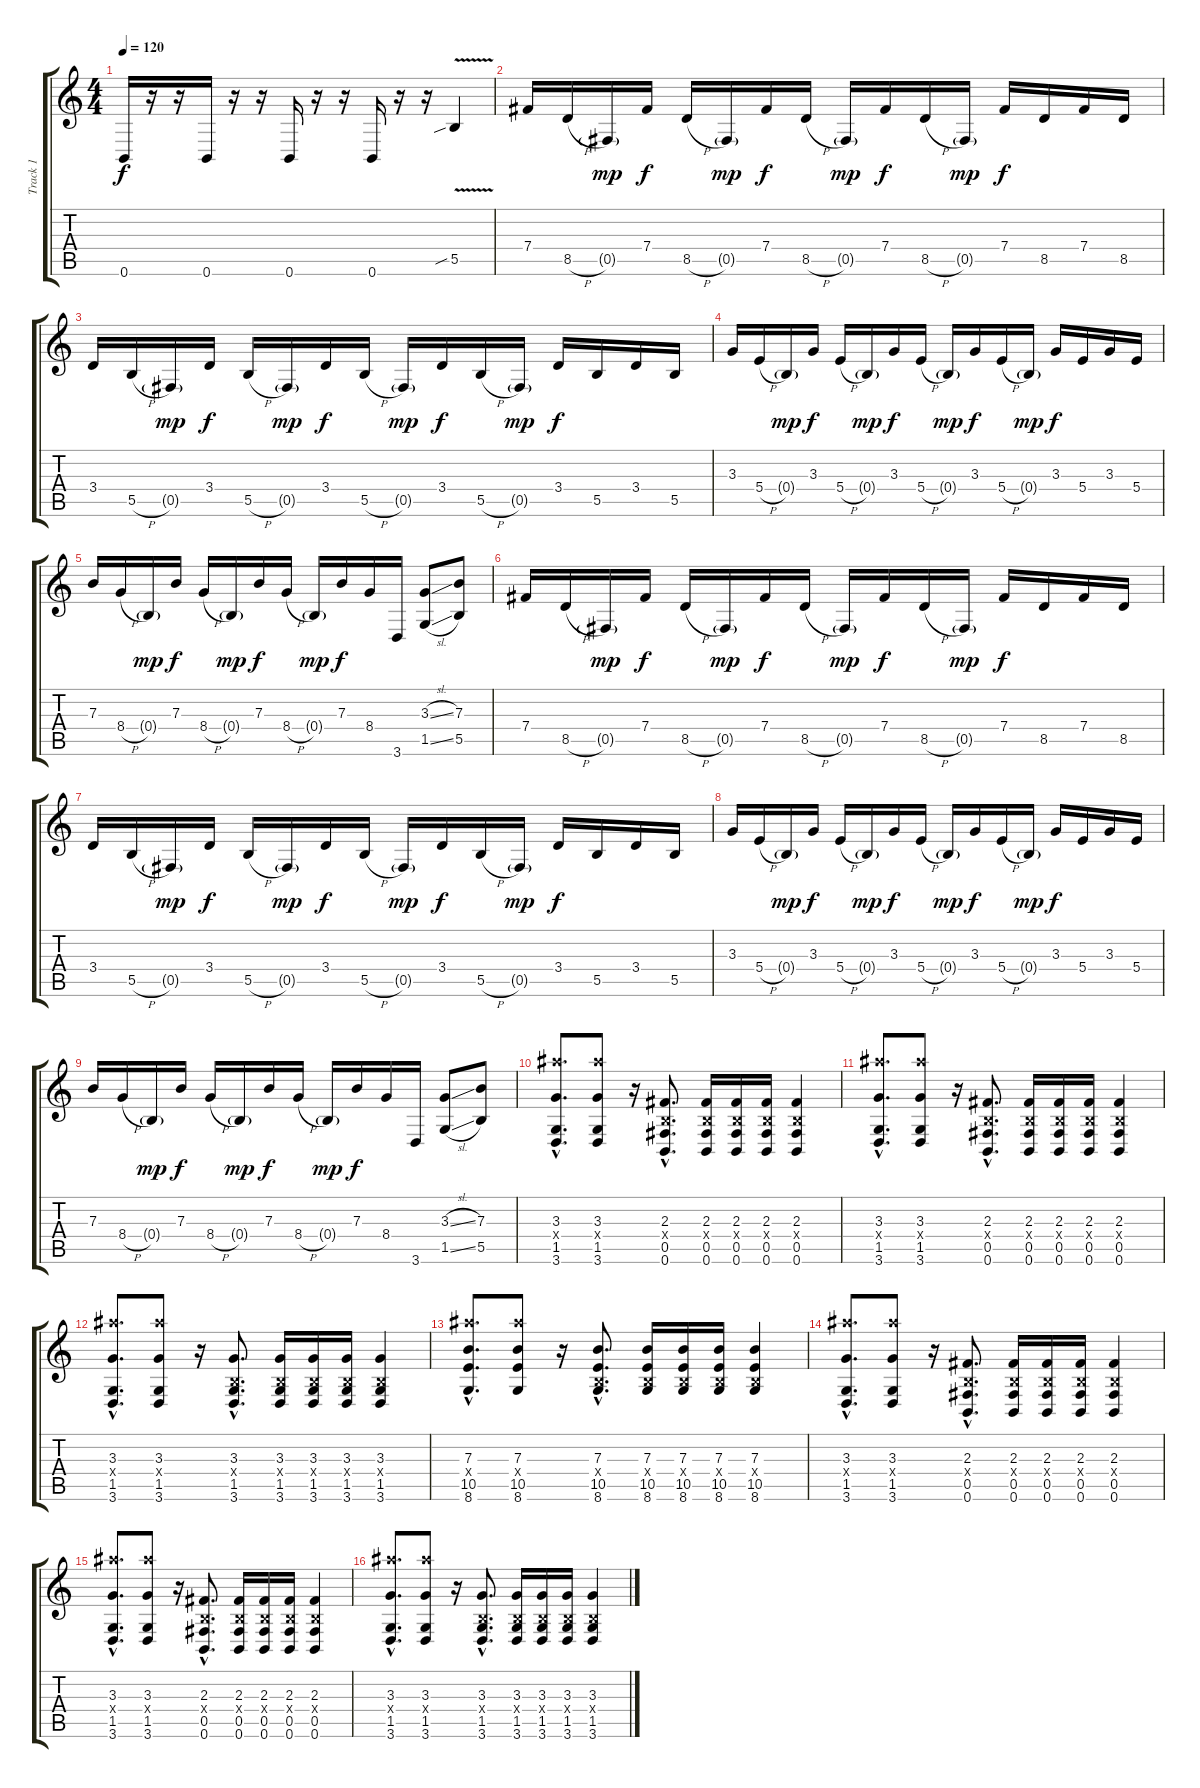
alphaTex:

\track ("Track 1" "Track 1") {instrument distortionguitar}
\staff {score tabs}
\tuning (Db4 Ab3 E3 B2 Gb2 B1) {hide}
\ts (4 4)
\tempo 120
\clef g2
\ks c
0.6.16{dy f} r.16 r.16 0.6.16 r.16 r.16 0.6.16 r.16 r.16 0.6.16 r.16 r.16 5.5{v sib}.4 |
7.4.16 8.5{h}.16 0.5{g}.16{dy mp} 7.4.16{dy f} 8.5{h}.16 0.5{g}.16{dy mp} 7.4.16{dy f} 8.5{h}.16 0.5{g}.16{dy mp} 7.4.16{dy f} 8.5{h}.16 0.5{g}.16{dy mp} 7.4.16{dy f} 8.5.16 7.4.16 8.5.16 |
3.4.16 5.5{h}.16 0.5{g}.16{dy mp} 3.4.16{dy f} 5.5{h}.16 0.5{g}.16{dy mp} 3.4.16{dy f} 5.5{h}.16 0.5{g}.16{dy mp} 3.4.16{dy f} 5.5{h}.16 0.5{g}.16{dy mp} 3.4.16{dy f} 5.5.16 3.4.16 5.5.16 |
3.3.16 5.4{h}.16 0.4{g}.16{dy mp} 3.3.16{dy f} 5.4{h}.16 0.4{g}.16{dy mp} 3.3.16{dy f} 5.4{h}.16 0.4{g}.16{dy mp} 3.3.16{dy f} 5.4{h}.16 0.4{g}.16{dy mp} 3.3.16{dy f} 5.4.16 3.3.16 5.4.16 |
7.3.16 8.4{h}.16 0.4{g}.16{dy mp} 7.3.16{dy f} 8.4{h}.16 0.4{g}.16{dy mp} 7.3.16{dy f} 8.4{h}.16 0.4{g}.16{dy mp} 7.3.16{dy f} 8.4.16 3.6.16 (3.3{sl} 1.5{sl}).8 (7.3 5.5).8 |
7.4.16 8.5{h}.16 0.5{g}.16{dy mp} 7.4.16{dy f} 8.5{h}.16 0.5{g}.16{dy mp} 7.4.16{dy f} 8.5{h}.16 0.5{g}.16{dy mp} 7.4.16{dy f} 8.5{h}.16 0.5{g}.16{dy mp} 7.4.16{dy f} 8.5.16 7.4.16 8.5.16 |
3.4.16 5.5{h}.16 0.5{g}.16{dy mp} 3.4.16{dy f} 5.5{h}.16 0.5{g}.16{dy mp} 3.4.16{dy f} 5.5{h}.16 0.5{g}.16{dy mp} 3.4.16{dy f} 5.5{h}.16 0.5{g}.16{dy mp} 3.4.16{dy f} 5.5.16 3.4.16 5.5.16 |
3.3.16 5.4{h}.16 0.4{g}.16{dy mp} 3.3.16{dy f} 5.4{h}.16 0.4{g}.16{dy mp} 3.3.16{dy f} 5.4{h}.16 0.4{g}.16{dy mp} 3.3.16{dy f} 5.4{h}.16 0.4{g}.16{dy mp} 3.3.16{dy f} 5.4.16 3.3.16 5.4.16 |
7.3.16 8.4{h}.16 0.4{g}.16{dy mp} 7.3.16{dy f} 8.4{h}.16 0.4{g}.16{dy mp} 7.3.16{dy f} 8.4{h}.16 0.4{g}.16{dy mp} 7.3.16{dy f} 8.4.16 3.6.16 (3.3{sl} 1.5{sl}).8 (7.3 5.5).8 |
(3.3{hac} 23.4{hac x} 1.5{hac} 3.6{hac}).8{d} (3.3 23.4{x} 1.5 3.6).8 r.16 (2.3{hac} 0.4{hac x} 0.5{hac} 0.6{hac}).8{d} (2.3 0.4{x} 0.5 0.6).16 (2.3 0.4{x} 0.5 0.6).16 (2.3 0.4{x} 0.5 0.6).16 (2.3 0.4{x} 0.5 0.6).4 |
(3.3{hac} 23.4{hac x} 1.5{hac} 3.6{hac}).8{d} (3.3 23.4{x} 1.5 3.6).8 r.16 (2.3{hac} 0.4{hac x} 0.5{hac} 0.6{hac}).8{d} (2.3 0.4{x} 0.5 0.6).16 (2.3 0.4{x} 0.5 0.6).16 (2.3 0.4{x} 0.5 0.6).16 (2.3 0.4{x} 0.5 0.6).4 |
(3.3{hac} 23.4{hac x} 1.5{hac} 3.6{hac}).8{d} (3.3 23.4{x} 1.5 3.6).8 r.16 (3.3{hac} 0.4{hac x} 1.5{hac} 3.6{hac}).8{d} (3.3 0.4{x} 1.5 3.6).16 (3.3 0.4{x} 1.5 3.6).16 (3.3 0.4{x} 1.5 3.6).16 (3.3 0.4{x} 1.5 3.6).4 |
(7.3{hac} 23.4{hac x} 10.5{hac} 8.6{hac}).8{d} (7.3 23.4{x} 10.5 8.6).8 r.16 (7.3{hac} 0.4{hac x} 10.5{hac} 8.6{hac}).8{d} (7.3 0.4{x} 10.5 8.6).16 (7.3 0.4{x} 10.5 8.6).16 (7.3 0.4{x} 10.5 8.6).16 (7.3 0.4{x} 10.5 8.6).4 |
(3.3{hac} 23.4{hac x} 1.5{hac} 3.6{hac}).8{d} (3.3 23.4{x} 1.5 3.6).8 r.16 (2.3{hac} 0.4{hac x} 0.5{hac} 0.6{hac}).8{d} (2.3 0.4{x} 0.5 0.6).16 (2.3 0.4{x} 0.5 0.6).16 (2.3 0.4{x} 0.5 0.6).16 (2.3 0.4{x} 0.5 0.6).4 |
(3.3{hac} 23.4{hac x} 1.5{hac} 3.6{hac}).8{d} (3.3 23.4{x} 1.5 3.6).8 r.16 (2.3{hac} 0.4{hac x} 0.5{hac} 0.6{hac}).8{d} (2.3 0.4{x} 0.5 0.6).16 (2.3 0.4{x} 0.5 0.6).16 (2.3 0.4{x} 0.5 0.6).16 (2.3 0.4{x} 0.5 0.6).4 |
(3.3{hac} 23.4{hac x} 1.5{hac} 3.6{hac}).8{d} (3.3 23.4{x} 1.5 3.6).8 r.16 (3.3{hac} 0.4{hac x} 1.5{hac} 3.6{hac}).8{d} (3.3 0.4{x} 1.5 3.6).16 (3.3 0.4{x} 1.5 3.6).16 (3.3 0.4{x} 1.5 3.6).16 (3.3 0.4{x} 1.5 3.6).4
